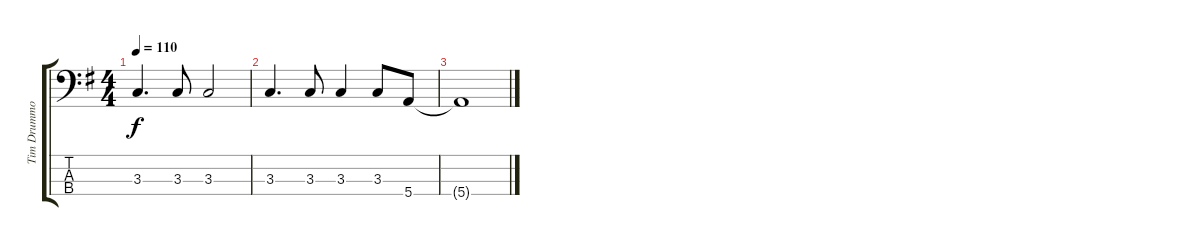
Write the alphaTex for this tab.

\track ("Tim Drummond - Bass" "Tim Drummo") {instrument electricbassfinger}
\staff {score tabs}
\tuning (G2 D2 A1 E1) {hide}
\ts (4 4)
\tempo 110
\clef f4
\ks g
3.3.4{d dy f} 3.3.8 3.3.2 |
3.3.4{d} 3.3.8 3.3.4 3.3.8 5.4.8 |
5.4{t}.1
